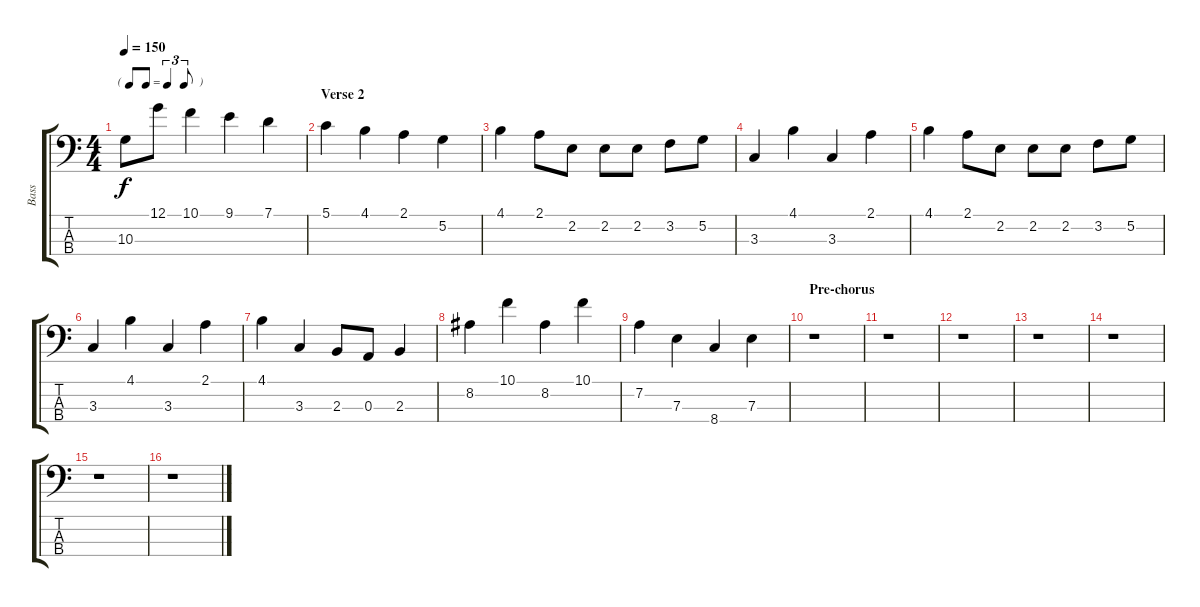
\track ("Bass" "Bass") {instrument electricbassfinger}
\staff {score tabs}
\tuning (G2 D2 A1 E1) {hide}
\ts (4 4)
\tf triplet8th
\tempo 150
\clef f4
\ks c
10.3.8{dy f instrument acousticbass} 12.1.8 10.1.4 9.1.4 7.1.4 |
\section ("" "Verse 2")
5.1.4 4.1.4 2.1.4 5.2.4 |
4.1.4 2.1.8 2.2.8 2.2.8 2.2.8 3.2.8 5.2.8 |
3.3.4 4.1.4 3.3.4 2.1.4 |
4.1.4 2.1.8 2.2.8 2.2.8 2.2.8 3.2.8 5.2.8 |
3.3.4 4.1.4 3.3.4 2.1.4 |
4.1.4 3.3.4 2.3.8 0.3.8 2.3.4 |
8.2.4 10.1.4 8.2.4 10.1.4 |
7.2.4 7.3.4 8.4.4 7.3.4 |
\section ("" "Pre-chorus")
r.1 |
r.1 |
r.1 |
r.1 |
r.1 |
r.1 |
r.1
